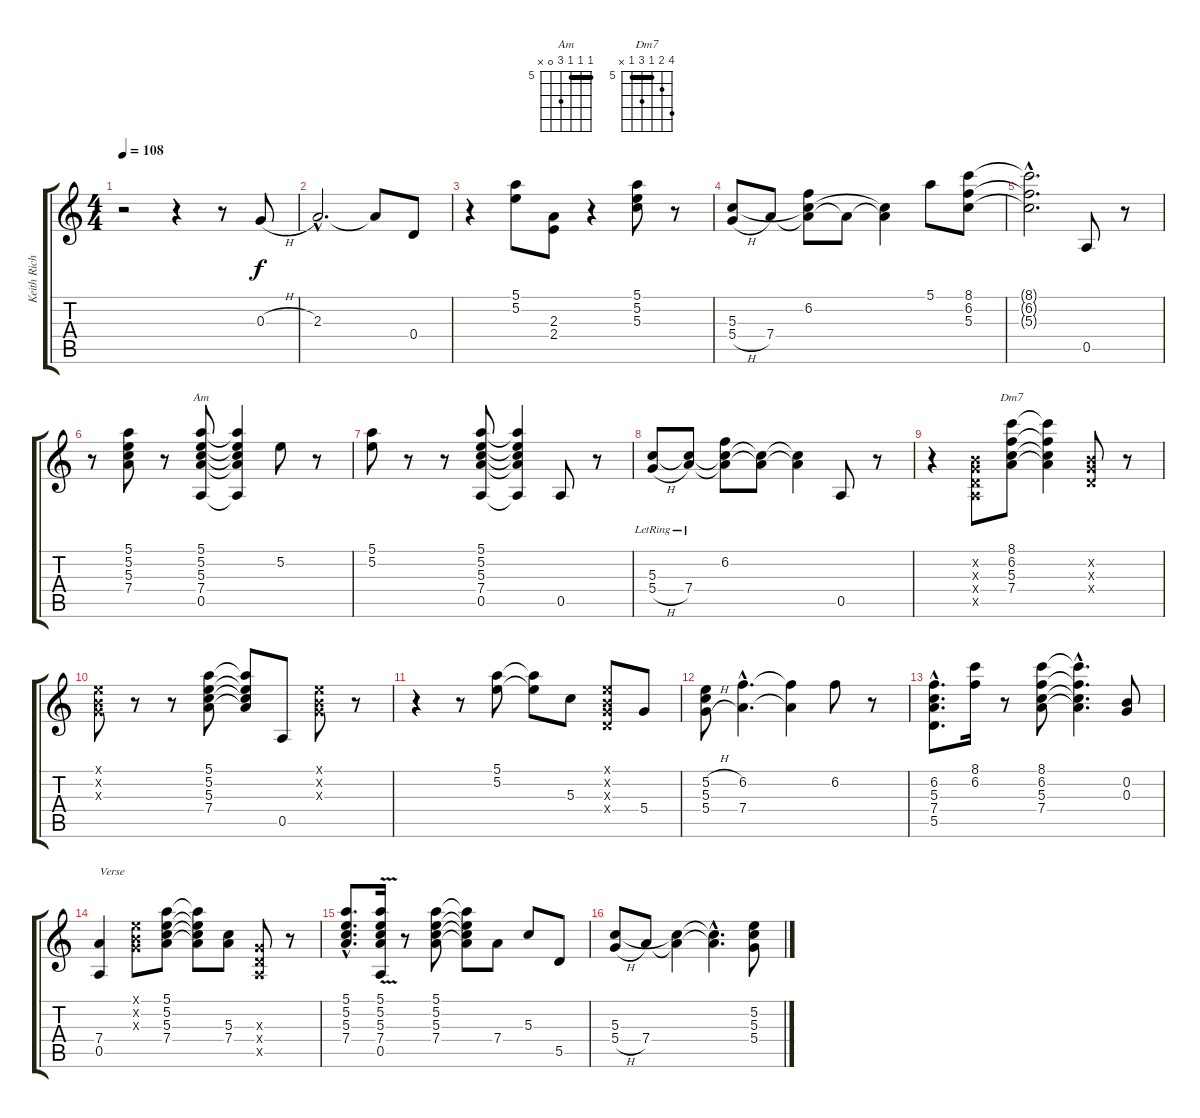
\track ("Keith Richards" "Keith Rich") {instrument electricguitarjazz}
\staff {score tabs}
\tuning (E4 B3 G3 D3 A2 E2) {hide}
\chord ("Am" 5 5 5 7 0 x) {firstfret 5 barre 5}
\chord ("Dm7" 8 6 5 7 5 x) {firstfret 5 barre 5}
\ts (4 4)
\tempo 108
\clef g2
\ks c
r.2{dy f instrument electricguitarjazz} r.4 r.8 0.3{h}.8 |
2.3{hac}.2{d} 2.3{t}.8 0.4.8 |
r.4 (5.1 5.2).8 (2.3 2.4).8 r.4 (5.1 5.2 5.3).8 r.8 |
(5.3 5.4{h}).8 7.4.8 (6.2 5.3{t} 7.4{t}).8 7.4{t}.8 (5.3{t} 7.4{t}).4 5.1.8 (8.1 6.2 5.3).8 |
(8.1{hac t} 6.2{hac t} 5.3{hac t}).2{d} 0.5.8 r.8 |
r.8 (5.1 5.2 5.3 7.4).8 r.8 (5.1 5.2 5.3 7.4 0.5).8{ch "Am"} (5.1{t} 5.2{t} 5.3{t} 7.4{t} 0.5{t}).4 5.2.8 r.8 |
(5.1 5.2).8 r.8 r.8 (5.1 5.2 5.3 7.4 0.5).8 (5.1{t} 5.2{t} 5.3{t} 7.4{t} 0.5{t}).4 0.5.8 r.8 |
(5.3{lr} 5.4{h}).8 (5.3{t} 7.4{lr}).8 (6.2 5.3{t} 7.4{t}).8 (5.3{t} 7.4{t}).8 (5.3{t} 7.4{t}).4 0.5.8 r.8 |
r.4 (0.2{x} 0.3{x} 0.4{x} 0.5{x}).8 (8.1 6.2 5.3 7.4).8{ch "Dm7"} (8.1{t} 6.2{t} 5.3{t} 7.4{t}).4 (0.2{x} 0.3{x} 0.4{x}).8 r.8 |
(0.1{x} 0.2{x} 0.3{x}).8 r.8 r.8 (5.1 5.2 5.3 7.4).8 (5.1{t} 5.2{t} 5.3{t} 7.4{t}).8 0.5.8 (0.1{x} 0.2{x} 0.3{x}).8 r.8 |
r.4 r.8 (5.1 5.2).8 (5.1{t} 5.2{t}).8 5.3.8 (0.1{x} 0.2{x} 0.3{x} 0.4{x}).8 5.4.8 |
(5.2{h} 5.3 5.4{h}).8 (6.2{hac} 7.4{hac}).4{d} (6.2{t} 7.4{t}).4 6.2.8 r.8 |
(6.2{hac} 5.3{hac} 7.4{hac} 5.5{hac}).8{d} (8.1 6.2).16 r.8 (8.1 6.2 5.3 7.4).8 (8.1{hac t} 6.2{hac t} 5.3{hac t} 7.4{hac t}).4{d} (0.2 0.3).8 |
(7.4 0.5).4{txt "Verse"} (0.1{x} 0.2{x} 0.3{x}).8 (5.1 5.2 5.3 7.4).8 (5.1{t} 5.2{t} 5.3{t} 7.4{t}).8 (5.3 7.4).8 (0.3{x} 0.4{x} 0.5{x}).8 r.8 |
(5.1{hac} 5.2{hac} 5.3{hac} 7.4{hac}).8{d} (5.1 5.2 5.3 7.4 0.5{v}).16 r.8 (5.1 5.2 5.3 7.4).8 (5.1{t} 5.2{t} 5.3{t} 7.4{t}).8 7.4.8 5.3.8 5.5.8 |
(5.3 5.4{h}).8 7.4.8 (5.3{t} 7.4{t}).4 (5.3{hac t} 7.4{hac t}).4{d} (5.2{h} 5.3 5.4{h}).8
